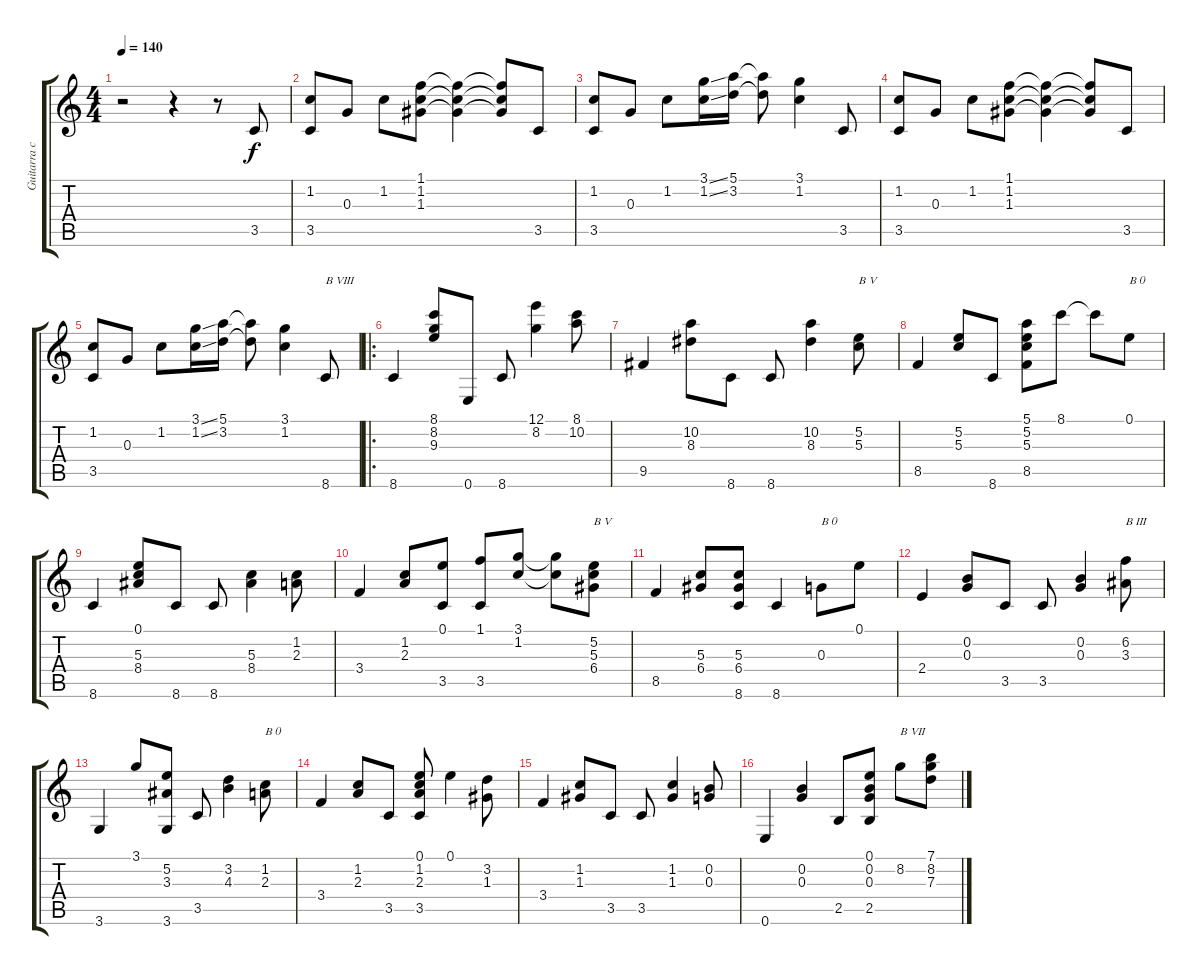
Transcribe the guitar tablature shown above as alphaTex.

\track ("Guitarra clasica" "Guitarra c") {instrument acousticguitarnylon}
\staff {score tabs}
\tuning (E4 B3 G3 D3 A2 E2) {hide}
\ts (4 4)
\tempo 140
\clef g2
\ks c
r.2{dy f instrument acousticguitarnylon} r.4 r.8 3.5.8 |
(1.2 3.5).8 0.3.8 1.2.8 (1.1 1.2 1.3).8 (1.1{t} 1.2{t} 1.3{t}).4 (1.1{t} 1.2{t} 1.3{t}).8 3.5.8 |
(1.2 3.5).8 0.3.8 1.2.8 (3.1{ss} 1.2{ss}).16 (5.1 3.2).16 (5.1{t} 3.2{t}).8 (3.1 1.2).4 3.5.8 |
(1.2 3.5).8 0.3.8 1.2.8 (1.1 1.2 1.3).8 (1.1{t} 1.2{t} 1.3{t}).4 (1.1{t} 1.2{t} 1.3{t}).8 3.5.8 |
(1.2 3.5).8 0.3.8 1.2.8 (3.1{ss} 1.2{ss}).16 (5.1 3.2).16 (5.1{t} 3.2{t}).8 (3.1 1.2).4 8.6.8{txt "B VIII"} |
\ro
8.6.4 (8.1 8.2 9.3).8 0.6.8 8.6.8 (12.1 8.2).4 (8.1 10.2).8 |
9.5.4 (10.2 8.3).8 8.6.8 8.6.8 (10.2 8.3).4 (5.2 5.3).8{txt "B V"} |
8.5.4 (5.2 5.3).8 8.6.8 (5.1 5.2 5.3 8.5).8 8.1.8 8.1{t}.8 0.1.8{txt "B 0"} |
8.6.4 (0.1 5.3 8.4).8 8.6.8 8.6.8 (5.3 8.4).4 (1.2 2.3).8 |
3.4.4 (1.2 2.3).8 (0.1 3.5).8 (1.1 3.5).8 (3.1 1.2).8 (3.1{t} 1.2{t}).8 (5.2 5.3 6.4).8{txt "B V"} |
8.5.4 (5.3 6.4).8 (5.3 6.4 8.6).8 8.6.4 0.3.8{txt "B 0"} 0.1.8 |
2.4.4 (0.2 0.3).8 3.5.8 3.5.8 (0.2 0.3).4 (6.2 3.3).8{txt "B III"} |
3.6.4 3.1.8 (5.2 3.3 3.6).8 3.5.8 (3.2 4.3).4 (1.2 2.3).8{txt "B 0"} |
3.4.4 (1.2 2.3).8 3.5.8 (0.1 1.2 2.3 3.5).8 0.1.4 (3.2 1.3).8 |
3.4.4 (1.2 1.3).8 3.5.8 3.5.8 (1.2 1.3).4 (0.2 0.3).8 |
0.6.4 (0.2 0.3).4 2.5.8 (0.1 0.2 0.3 2.5).8 8.2.8{txt "B VII"} (7.1 8.2 7.3).8
